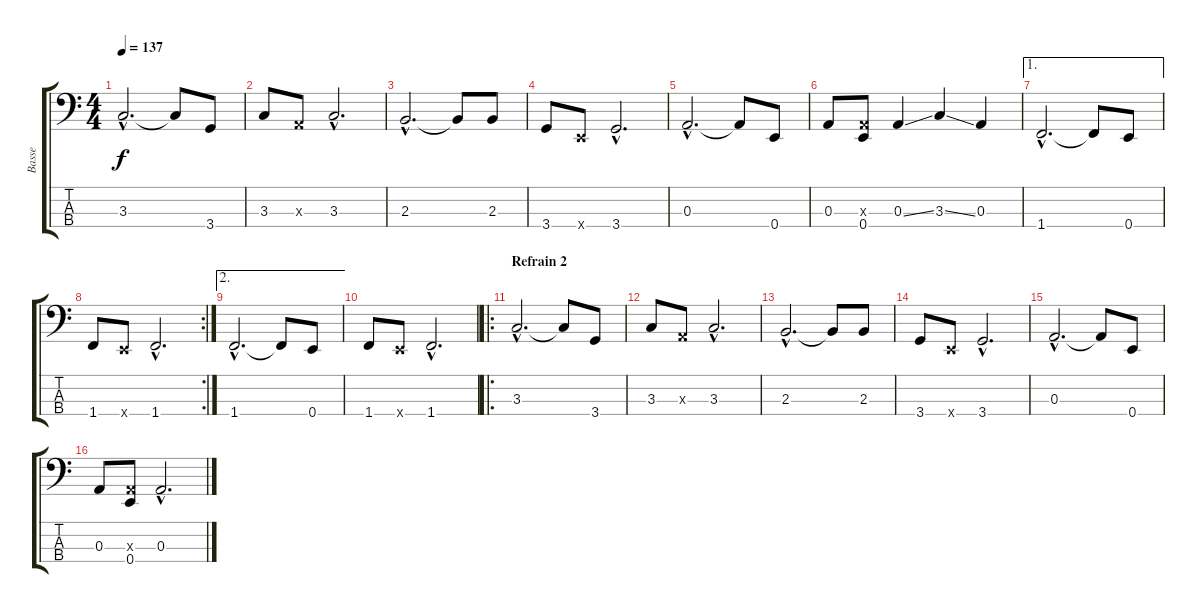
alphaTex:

\track ("Basse" "Basse") {instrument electricbassfinger}
\staff {score tabs}
\tuning (G2 D2 A1 E1) {hide}
\ts (4 4)
\tempo 137
\clef f4
\ks c
3.3{hac}.2{d dy f} 3.3{t}.8 3.4.8 |
3.3.8 0.3{x}.8 3.3{hac}.2{d} |
2.3{hac}.2{d} 2.3{t}.8 2.3.8 |
3.4.8 0.4{x}.8 3.4{hac}.2{d} |
0.3{hac}.2{d} 0.3{t}.8 0.4.8 |
0.3.8 (0.3{x} 0.4).8 0.3{ss}.4 3.3{ss}.4 0.3.4 |
\ae 1
1.4{hac}.2{d} 1.4{t}.8 0.4.8 |
\rc 2
1.4.8 0.4{x}.8 1.4{hac}.2{d} |
\ae 2
1.4{hac}.2{d} 1.4{t}.8 0.4.8 |
1.4.8 0.4{x}.8 1.4{hac}.2{d} |
\ro
\section ("" "Refrain 2")
3.3{hac}.2{d} 3.3{t}.8 3.4.8 |
3.3.8 0.3{x}.8 3.3{hac}.2{d} |
2.3{hac}.2{d} 2.3{t}.8 2.3.8 |
3.4.8 0.4{x}.8 3.4{hac}.2{d} |
0.3{hac}.2{d} 0.3{t}.8 0.4.8 |
0.3.8 (0.3{x} 0.4).8 0.3{hac}.2{d}
